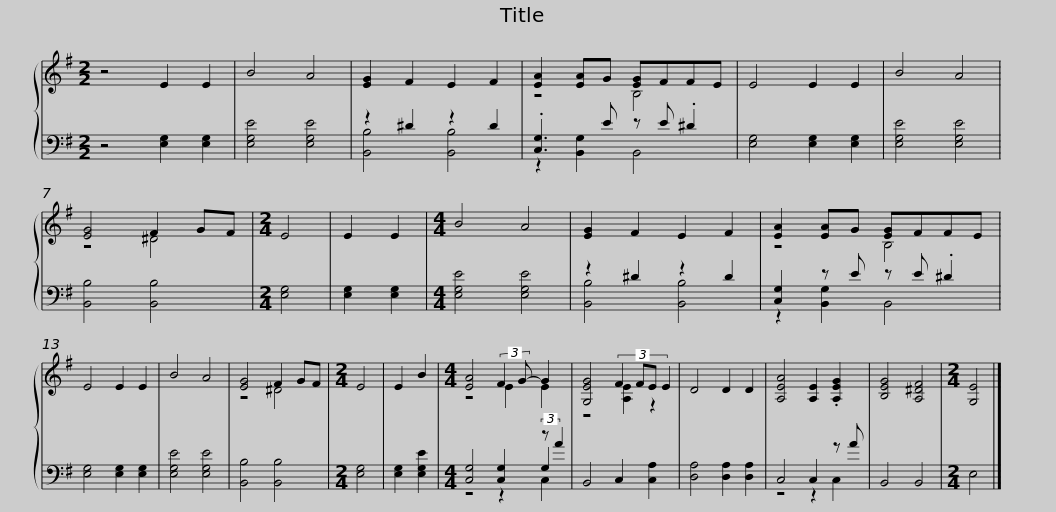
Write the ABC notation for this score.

X:1
%%score { ( 1 4 ) | ( 2 3 5 ) }
L:1/8
M:2/2
I:linebreak $
K:G
V:1 treble
V:4 treble
V:2 bass
V:3 bass
V:5 bass
V:1
 z4 E2 E2 | B4 A4 | [EG]2 F2 E2 F2 | [EA]2 [EA]G [EG]FFE | E4 E2 E2 | %5
 B4 A4 | [EG]4 F2 GF |[M:2/4] E4 | E2 E2 |$[M:4/4] B4 A4 | %10
 [EG]2 F2 E2 F2 | [EA]2 [EA]G [EG]FFE | E4 E2 E2 | B4 A4 | [EG]4 F2 GF | %15
[M:2/4] E4 | E2 B2 |$[M:4/4] [EA]4 (3:2:2F2 G- G2 | [G,EG]4 (3:2:4F2 FE E2 | D4 D2 D2 | %20
 [A,EA]4 [A,E]2 .[A,EG]2 | [B,EG]4 [A,^DF]4 |[M:2/4] [G,E]4 |] %23
V:2
 z4 [E,G,]2 [E,G,]2 | [E,G,E]4 [E,G,E]4 | z2 ^D2 z2 D2 | .[C,G,]3 E z E .^D2 | [E,G,]4 [E,G,]2 [E,G,]2 | %5
 [E,G,E]4 [E,G,E]4 | [B,,B,]4 [B,,B,]4 |[M:2/4] [E,G,]4 | [E,G,]2 [E,G,]2 |$[M:4/4] [E,G,E]4 [E,G,E]4 | %10
 z2 ^D2 z2 D2 | [C,G,]2 z E z E .^D2 | [E,G,]4 [E,G,]2 [E,G,]2 | [E,G,E]4 [E,G,E]4 | [B,,B,]4 [B,,B,]4 | %15
[M:2/4] [E,G,]4 | [E,G,]2 [E,G,E]2 |$[M:4/4] [C,G,]4 [C,G,]2 (3:2:2z A2 | B,,4 C,2 [C,A,]2 | [D,A,]4 [D,A,]2 [D,A,]2 | %20
 C,4 C,2 z A | B,,4 B,,4 |[M:2/4] E,4 |] %23
V:3
 x8 | x8 | [B,,B,]4 [B,,B,]4 | z2 [B,,G,]2 B,,4 | x8 | %5
 x8 | x8 |[M:2/4] x4 | x4 |$[M:4/4] x8 | %10
 [B,,B,]4 [B,,B,]4 | z2 [B,,G,]2 B,,4 | x8 | x8 | x8 | %15
[M:2/4] x4 | x4 |$[M:4/4] z4 z2 G,2 | x8 | x8 | %20
 z4 z2 C,2 | x8 |[M:2/4] x4 |] %23
V:4
 x8 | x8 | x8 | z4 B,4 | x8 | %5
 x8 | z4 ^D4 |[M:2/4] x4 | x4 |$[M:4/4] x8 | %10
 x8 | z4 B,4 | x8 | x8 | z4 ^D4 | %15
[M:2/4] x4 | x4 |$[M:4/4] z4 E2 E2 | z4 [A,E]2 z2 | x8 | %20
 x8 | x8 |[M:2/4] x4 |] %23
V:5
 x8 | x8 | x8 | x8 | x8 | %5
 x8 | x8 |[M:2/4] x4 | x4 |$[M:4/4] x8 | %10
 x8 | x8 | x8 | x8 | x8 | %15
[M:2/4] x4 | x4 |$[M:4/4] z4 z2 C,2 | x8 | x8 | %20
 x8 | x8 |[M:2/4] x4 |] %23
